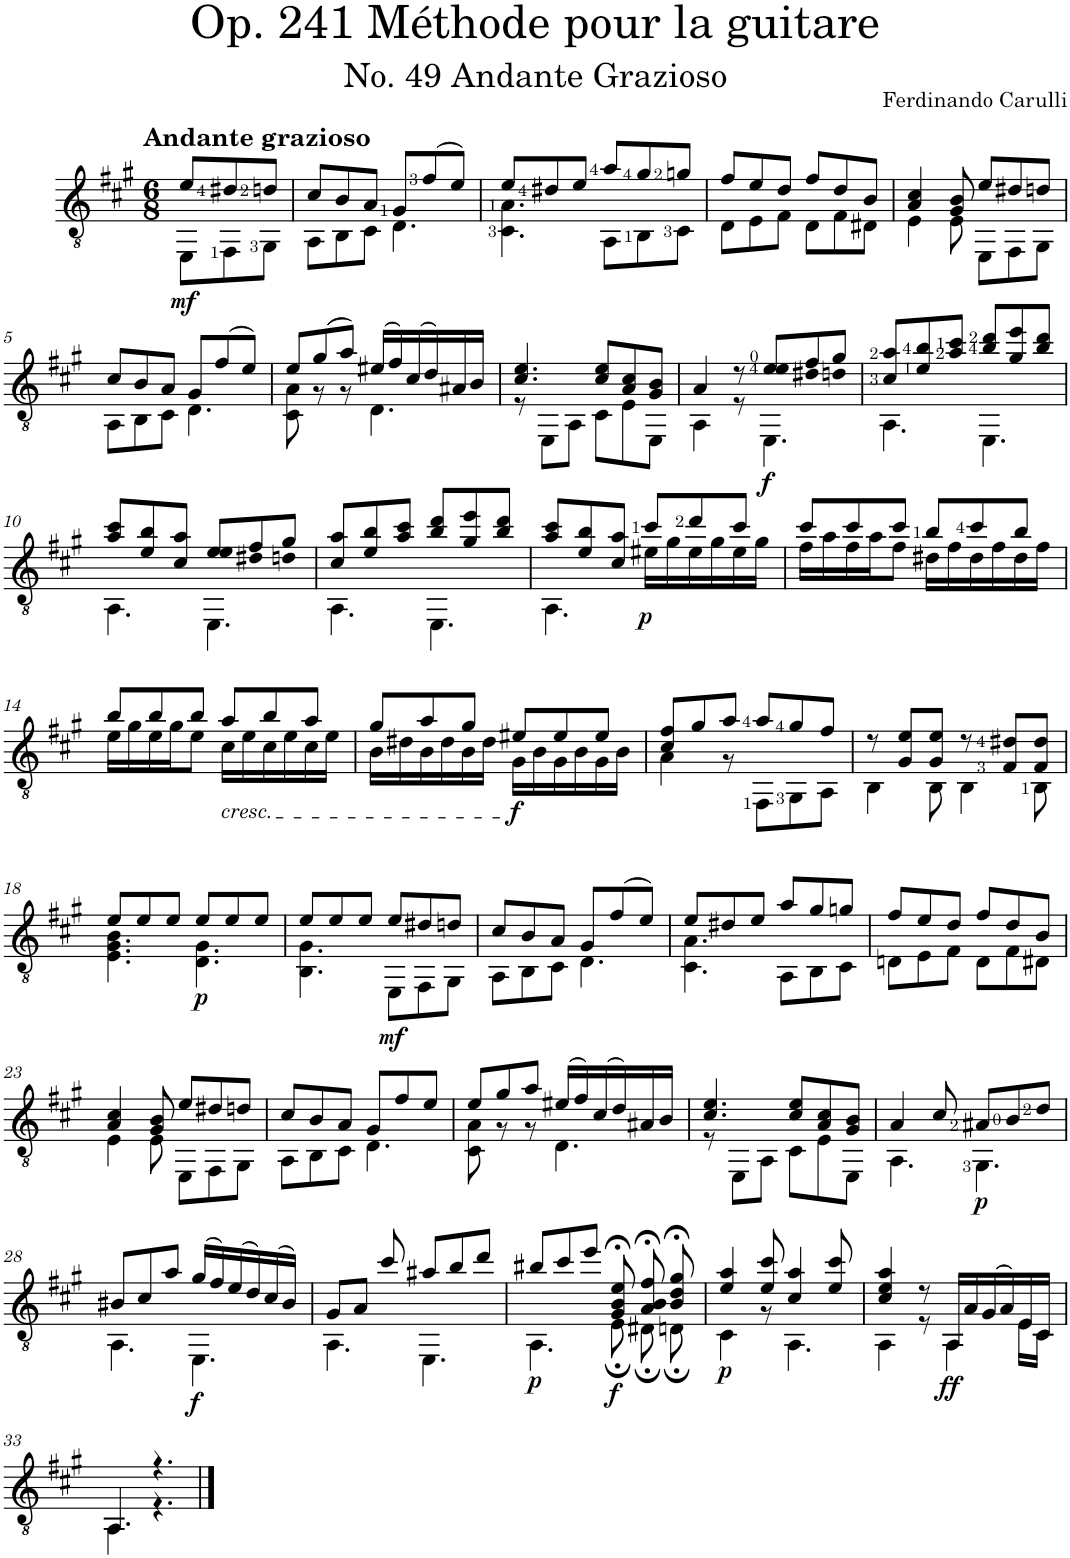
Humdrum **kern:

**kern	**dynam
*part1	*part1
*staff1	*staff1
*I"Classical Guitar	*
*I'Guit.	*
*clefGv2	*
*k[f#c#g#]	*
*A:	*
*M6/8	*
=	=
*^	*
!LO:TX:a:B:t=Andante grazioso	!	!
!	!	!LO:DY:b
8e/L	8EE\L	mf
8d#X/	8FF#\	.
8dn/J	8GG#\J	.
=1	=1	=1
8c#/L	8AA\L	.
8B/	8BB\	.
8A/J	8C#\J	.
8G#/L	4.D\	.
(>8f#/	.	.
8e/J)	.	.
=2	=2	=2
8e/L	4.C#\ 4.A\	.
8d#X/	.	.
8e/J	.	.
8a/L	8AA\L	.
8g#/	8BB\	.
8gn/J	8C#\J	.
=3	=3	=3
8f#/L	8D\L	.
8e/	8E\	.
8d/J	8F#\J	.
8f#/L	8D\L	.
8d/	8F#\	.
8B/J	8D#X\J	.
=4	=4	=4
4A/ 4c#/	4E\	.
8G#/ 8B/	8E\	.
8e/L	8EE\L	.
8d#X/	8FF#\	.
8dn/J	8GG#\J	.
!!LO:LB:g=z	!!
=5	=5	=5
8c#/L	8AA\L	.
8B/	8BB\	.
8A/J	8C#\J	.
8G#/L	4.D\	.
(>8f#/	.	.
8e/J)	.	.
=6	=6	=6
8e/L	8C#\ 8A\	.
(>8g#/	8r	.
8a/J)	8r	.
(>16e#X/LL	4.D\	.
16f#/)	.	.
(>16c#/	.	.
16d/)	.	.
16A#X/	.	.
16B/JJ	.	.
=7	=7	=7
4.c#/ 4.e/	8r	.
.	8EE\L	.
.	8AA\J	.
8c#/ 8e/L	8C#\L	.
8A/ 8c#/	8E\	.
8G#/ 8B/J	8EE\J	.
=8	=8	=8
*	*^	*
4A/	4AA\	4.ryy	.
8r	8r	.	.
!	!	!	!LO:DY:b
8e/L	4.EE\	8eL	f
8f#/	.	8d#X	.
8g#/J	.	8dnJ	.
*	*v	*v	*
=9	=9	=9
8c#/ 8a/L	4.AA\	.
8e/ 8b/	.	.
8a/ 8cc#/J	.	.
8b/ 8dd/L	4.EE\	.
8g#/ 8ee/	.	.
8b/ 8dd/J	.	.
!!LO:LB:g=z	!!
=10	=10	=10
*	*^	*
8a/ 8cc#/L	4.AA\	4.ryy	.
8e/ 8b/	.	.	.
8c#/ 8a/J	.	.	.
8e/L	4.EE\	8eL	.
8f#/	.	8d#X	.
8g#/J	.	8dnJ	.
*	*v	*v	*
=11	=11	=11
8c#/ 8a/L	4.AA\	.
8e/ 8b/	.	.
8a/ 8cc#/J	.	.
8b/ 8dd/L	4.EE\	.
8g#/ 8ee/	.	.
8b/ 8dd/J	.	.
=12	=12	=12
8a/ 8cc#/L	4.AA\	.
8e/ 8b/	.	.
8c#/ 8a/J	.	.
!	!	!LO:DY:b
8cc#/L	16e#X\LL	p
.	16g#\	.
8dd/	16e#\	.
.	16g#\	.
8cc#/J	16e#\	.
.	16g#\JJ	.
=13	=13	=13
8cc#/L	16f#\LL	.
.	16a\	.
8cc#/	16f#\	.
.	16a\J	.
8cc#/J	8f#\J	.
8b/L	16d#X\LL	.
.	16f#\	.
8cc#/	16d#\	.
.	16f#\	.
8b/J	16d#\	.
.	16f#\JJ	.
!!LO:LB:g=z	!!
=14	=14	=14
8b/L	16e\LL	.
.	16g#\	.
8b/	16e\	.
.	16g#\J	.
8b/J	8e\J	.
!LO:TX:b:i:t=cresc.	!	!
8a/L	16c#\LL	.
.	16e\	.
8b/	16c#\	.
.	16e\	.
8a/J	16c#\	.
.	16e\JJ	.
=15	=15	=15
8g#/L	16B\LL	.
.	16d#X\	.
8a/	16B\	.
.	16d#\	.
8g#/J	16B\	.
.	16d#\JJ	.
!	!	!LO:DY:b
8e#X/L	16G#\LL	f
.	16B\	.
8e#/	16G#\	.
.	16B\	.
8e#/J	16G#\	.
.	16B\JJ	.
=16	=16	=16
8c#/ 8f#/L	4A\	.
8g#/	.	.
8a/J	8r	.
8a/L	8FF#\L	.
8g#/	8GG#\	.
8f#/J	8AA\J	.
=17	=17	=17
8r	4BB\	.
8G#/ 8e/L	.	.
8G#/ 8e/J	8BB\	.
8r	4BB\	.
8F#/ 8d#X/L	.	.
8F#/ 8d#/J	8BB\	.
!!LO:LB:g=z	!!
=18	=18	=18
8e/L	4.E\ 4.G#\ 4.B\	.
8e/	.	.
8e/J	.	.
!	!	!LO:DY:b
8e/L	4.D\ 4.G#\	p
8e/	.	.
8e/J	.	.
=19	=19	=19
8e/L	4.BB\ 4.G#\	.
8e/	.	.
8e/J	.	.
!	!	!LO:DY:b
8e/L	8EE\L	mf
8d#X/	8FF#\	.
8dn/J	8GG#\J	.
=20	=20	=20
8c#/L	8AA\L	.
8B/	8BB\	.
8A/J	8C#\J	.
8G#/L	4.D\	.
(>8f#/	.	.
8e/J)	.	.
=21	=21	=21
8e/L	4.C#\ 4.A\	.
8d#X/	.	.
8e/J	.	.
8a/L	8AA\L	.
8g#/	8BB\	.
8gn/J	8C#\J	.
=22	=22	=22
8f#/L	8Dn\L	.
8e/	8E\	.
8d/J	8F#\J	.
8f#/L	8D\L	.
8d/	8F#\	.
8B/J	8D#X\J	.
!!LO:LB:g=z	!!
=23	=23	=23
4A/ 4c#/	4E\	.
8G#/ 8B/	8E\	.
8e/L	8EE\L	.
8d#X/	8FF#\	.
8dn/J	8GG#\J	.
=24	=24	=24
8c#/L	8AA\L	.
8B/	8BB\	.
8A/J	8C#\J	.
8G#/L	4.D\	.
8f#/	.	.
8e/J	.	.
=25	=25	=25
8e/L	8C#\ 8A\	.
8g#/	8r	.
8a/J	8r	.
(>16e#X/LL	4.D\	.
16f#/)	.	.
(>16c#/	.	.
16d/)	.	.
16A#X/	.	.
16B/JJ	.	.
=26	=26	=26
4.c#/ 4.e/	8r	.
.	8EE\L	.
.	8AA\J	.
8c#/ 8e/L	8C#\L	.
8A/ 8c#/	8E\	.
8G#/ 8B/J	8EE\J	.
=27	=27	=27
4A/	4.AA\	.
8c#/	.	.
!	!	!LO:DY:b
8A#X/L	4.GG#\	p
8B/	.	.
8d/J	.	.
!!LO:LB:g=z	!!
=28	=28	=28
8B#X/L	4.AA\	.
8c#/	.	.
8a/J	.	.
!	!	!LO:DY:b
(>16g#/LL	4.EE\	f
16f#/)	.	.
(>16e/	.	.
16d/)	.	.
(>16c#/	.	.
16B#/JJ)	.	.
=29	=29	=29
8G#/L	4.AA\	.
8A/J	.	.
8cc#/	.	.
8a#X/L	4.EE\	.
8b/	.	.
8dd/J	.	.
=30	=30	=30
!	!	!LO:DY:b
8b#X/L	4.AA\	p
8cc#/	.	.
8ee/J	.	.
!	!	!LO:DY:b
8G#/;< 8B/;< 8e/;<	8E;\	f
8A/;< 8B/;< 8f#/;<	8D#X;\	.
8B/;< 8d/;< 8g#/;<	8Dn;\	.
=31	=31	=31
!	!	!LO:DY:b
4e/ 4a/	4C#\	p
8e/ 8cc#/	8r	.
4c#/ 4a/	4.AA\	.
8e/ 8cc#/	.	.
=32	=32	=32
4c#/ 4e/ 4a/	4AA\	.
8r	8r	.
!	!	!LO:DY:b
16AA/LL	4AA\	ff
16A/	.	.
(>16G#/	.	.
16A/)	.	.
16E/	16E\LL	.
16C#/JJ	16C#\JJ	.
!!LO:LB:g=z	!!
=33	=33	=33
4.AA/	4.AA\	.
4.r	4.r	.
*v	*v	*
==	==
*-	*-
